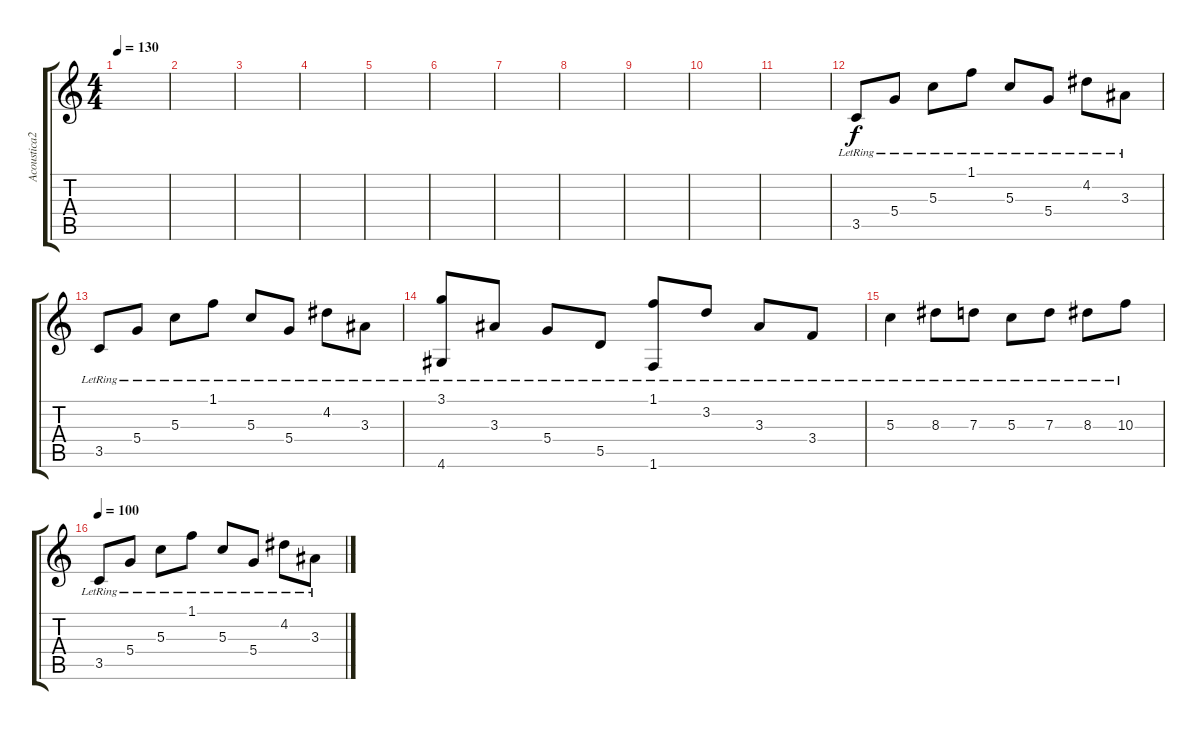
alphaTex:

\track ("Acoustica2" "Acoustica2") {instrument acousticguitarnylon}
\staff {score tabs}
\tuning (E4 B3 G3 D3 A2 E2) {hide}
\ts (4 4)
\tempo 130
\clef g2
\ks c
|
|
|
|
|
|
|
|
|
|
|
3.5{lr}.8 5.4{lr}.8 5.3{lr}.8 1.1{lr}.8 5.3{lr}.8 5.4{lr}.8 4.2{lr}.8 3.3{lr}.8 |
3.5{lr}.8 5.4{lr}.8 5.3{lr}.8 1.1{lr}.8 5.3{lr}.8 5.4{lr}.8 4.2{lr}.8 3.3{lr}.8 |
(3.1{lr} 4.6{lr}).8 3.3{lr}.8 5.4{lr}.8 5.5{lr}.8 (1.1{lr} 1.6{lr}).8 3.2{lr}.8 3.3{lr}.8 3.4{lr}.8 |
5.3{lr}.4 8.3{lr}.8 7.3{lr}.8 5.3{lr}.8 7.3{lr}.8 8.3{lr}.8 10.3{lr}.8 |
\tempo 100
3.5{lr}.8 5.4{lr}.8 5.3{lr}.8 1.1{lr}.8 5.3{lr}.8 5.4{lr}.8 4.2{lr}.8 3.3{lr}.8
